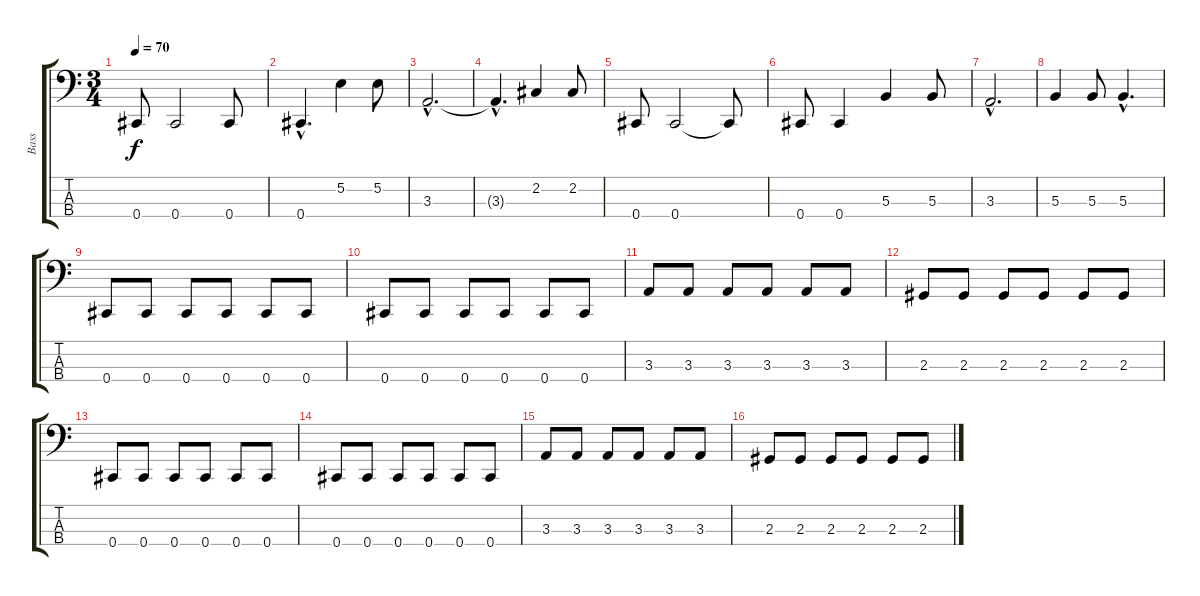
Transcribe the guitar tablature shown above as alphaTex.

\track ("Bass" "Bass") {instrument electricbasspick}
\staff {score tabs}
\tuning (E2 B1 Gb1 Db1) {hide}
\ts (3 4)
\tempo 70
\clef f4
\ks c
0.4.8{dy f} 0.4.2 0.4.8 |
0.4{hac}.4{d} 5.2.4 5.2.8 |
3.3{hac}.2{d} |
3.3{hac t}.4{d} 2.2.4 2.2.8 |
0.4.8 0.4.2 0.4{t}.8 |
0.4.8 0.4.4 5.3.4 5.3.8 |
3.3{hac}.2{d} |
5.3.4 5.3.8 5.3{hac}.4{d} |
0.4.8 0.4.8 0.4.8 0.4.8 0.4.8 0.4.8 |
0.4.8 0.4.8 0.4.8 0.4.8 0.4.8 0.4.8 |
3.3.8 3.3.8 3.3.8 3.3.8 3.3.8 3.3.8 |
2.3.8 2.3.8 2.3.8 2.3.8 2.3.8 2.3.8 |
0.4.8 0.4.8 0.4.8 0.4.8 0.4.8 0.4.8 |
0.4.8 0.4.8 0.4.8 0.4.8 0.4.8 0.4.8 |
3.3.8 3.3.8 3.3.8 3.3.8 3.3.8 3.3.8 |
2.3.8 2.3.8 2.3.8 2.3.8 2.3.8 2.3.8
